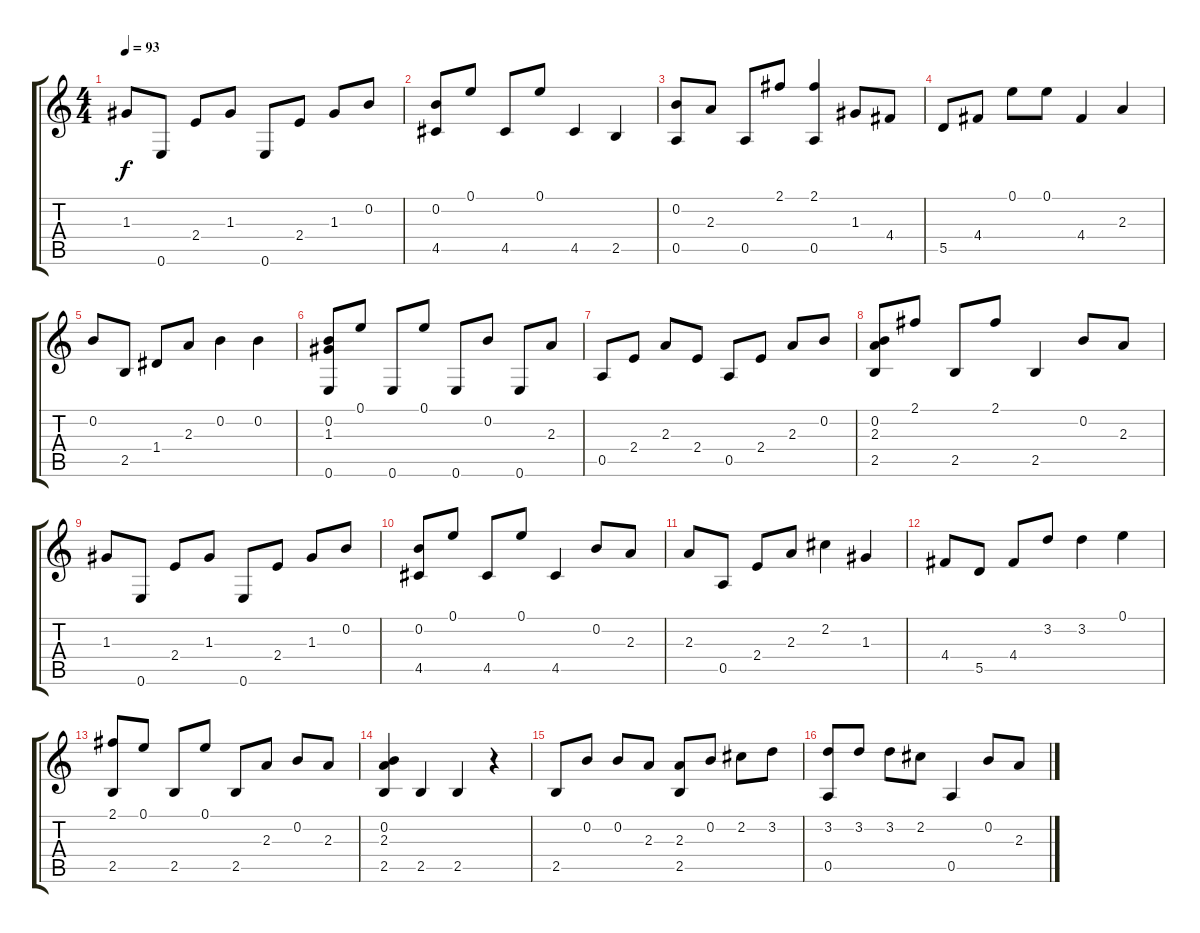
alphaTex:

\track "" {instrument acousticguitarnylon}
\staff {score tabs}
\tuning (E4 B3 G3 D3 A2 E2) {hide}
\ts (4 4)
\tempo 93
\clef g2
\ks c
1.3.8{dy f} 0.6.8 2.4.8 1.3.8 0.6.8 2.4.8 1.3.8 0.2.8 |
(0.2 4.5).8 0.1.8 4.5.8 0.1.8 4.5.4 2.5.4 |
(0.2 0.5).8 2.3.8 0.5.8 2.1.8 (2.1 0.5).4 1.3.8 4.4.8 |
5.5.8 4.4.8 0.1.8 0.1.8 4.4.4 2.3.4 |
0.2.8 2.5.8 1.4.8 2.3.8 0.2.4 0.2.4 |
(0.2 1.3 0.6).8 0.1.8 0.6.8 0.1.8 0.6.8 0.2.8 0.6.8 2.3.8 |
0.5.8 2.4.8 2.3.8 2.4.8 0.5.8 2.4.8 2.3.8 0.2.8 |
(0.2 2.3 2.5).8 2.1.8 2.5.8 2.1.8 2.5.4 0.2.8 2.3.8 |
1.3.8 0.6.8 2.4.8 1.3.8 0.6.8 2.4.8 1.3.8 0.2.8 |
(0.2 4.5).8 0.1.8 4.5.8 0.1.8 4.5.4 0.2.8 2.3.8 |
2.3.8 0.5.8 2.4.8 2.3.8 2.2.4 1.3.4 |
4.4.8 5.5.8 4.4.8 3.2.8 3.2.4 0.1.4 |
(2.1 2.5).8 0.1.8 2.5.8 0.1.8 2.5.8 2.3.8 0.2.8 2.3.8 |
(0.2 2.3 2.5).4 2.5.4 2.5.4 r.4 |
2.5.8 0.2.8 0.2.8 2.3.8 (2.3 2.5).8 0.2.8 2.2.8 3.2.8 |
(3.2 0.5).8 3.2.8 3.2.8 2.2.8 0.5.4 0.2.8 2.3.8
